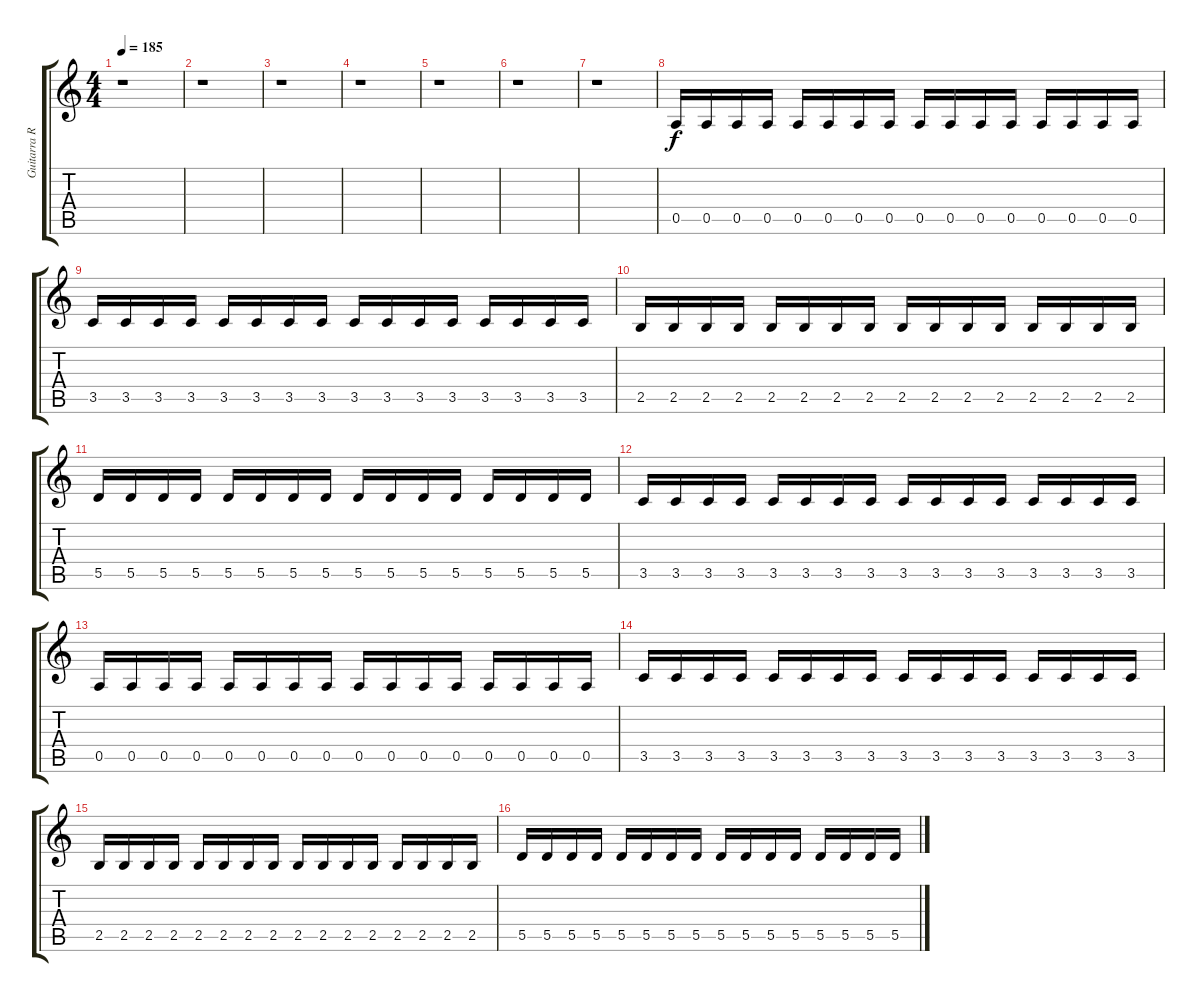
\track ("Guitarra Ritmica" "Guitarra R") {instrument distortionguitar}
\staff {score tabs}
\tuning (E4 B3 G3 D3 A2 E2) {hide}
\ts (4 4)
\tempo 185
\clef g2
\ks c
r.1{dy f} |
r.1 |
r.1 |
r.1 |
r.1 |
r.1 |
r.1 |
0.5.16{volume 16} 0.5.16 0.5.16 0.5.16 0.5.16 0.5.16 0.5.16 0.5.16 0.5.16 0.5.16 0.5.16 0.5.16 0.5.16 0.5.16 0.5.16 0.5.16 |
3.5.16 3.5.16 3.5.16 3.5.16 3.5.16 3.5.16 3.5.16 3.5.16 3.5.16 3.5.16 3.5.16 3.5.16 3.5.16 3.5.16 3.5.16 3.5.16 |
2.5.16 2.5.16 2.5.16 2.5.16 2.5.16 2.5.16 2.5.16 2.5.16 2.5.16 2.5.16 2.5.16 2.5.16 2.5.16 2.5.16 2.5.16 2.5.16 |
5.5.16 5.5.16 5.5.16 5.5.16 5.5.16 5.5.16 5.5.16 5.5.16 5.5.16 5.5.16 5.5.16 5.5.16 5.5.16 5.5.16 5.5.16 5.5.16 |
3.5.16 3.5.16 3.5.16 3.5.16 3.5.16 3.5.16 3.5.16 3.5.16 3.5.16 3.5.16 3.5.16 3.5.16 3.5.16 3.5.16 3.5.16 3.5.16 |
0.5.16 0.5.16 0.5.16 0.5.16 0.5.16 0.5.16 0.5.16 0.5.16 0.5.16 0.5.16 0.5.16 0.5.16 0.5.16 0.5.16 0.5.16 0.5.16 |
3.5.16 3.5.16 3.5.16 3.5.16 3.5.16 3.5.16 3.5.16 3.5.16 3.5.16 3.5.16 3.5.16 3.5.16 3.5.16 3.5.16 3.5.16 3.5.16 |
2.5.16 2.5.16 2.5.16 2.5.16 2.5.16 2.5.16 2.5.16 2.5.16 2.5.16 2.5.16 2.5.16 2.5.16 2.5.16 2.5.16 2.5.16 2.5.16 |
5.5.16 5.5.16 5.5.16 5.5.16 5.5.16 5.5.16 5.5.16 5.5.16 5.5.16 5.5.16 5.5.16 5.5.16 5.5.16 5.5.16 5.5.16 5.5.16
